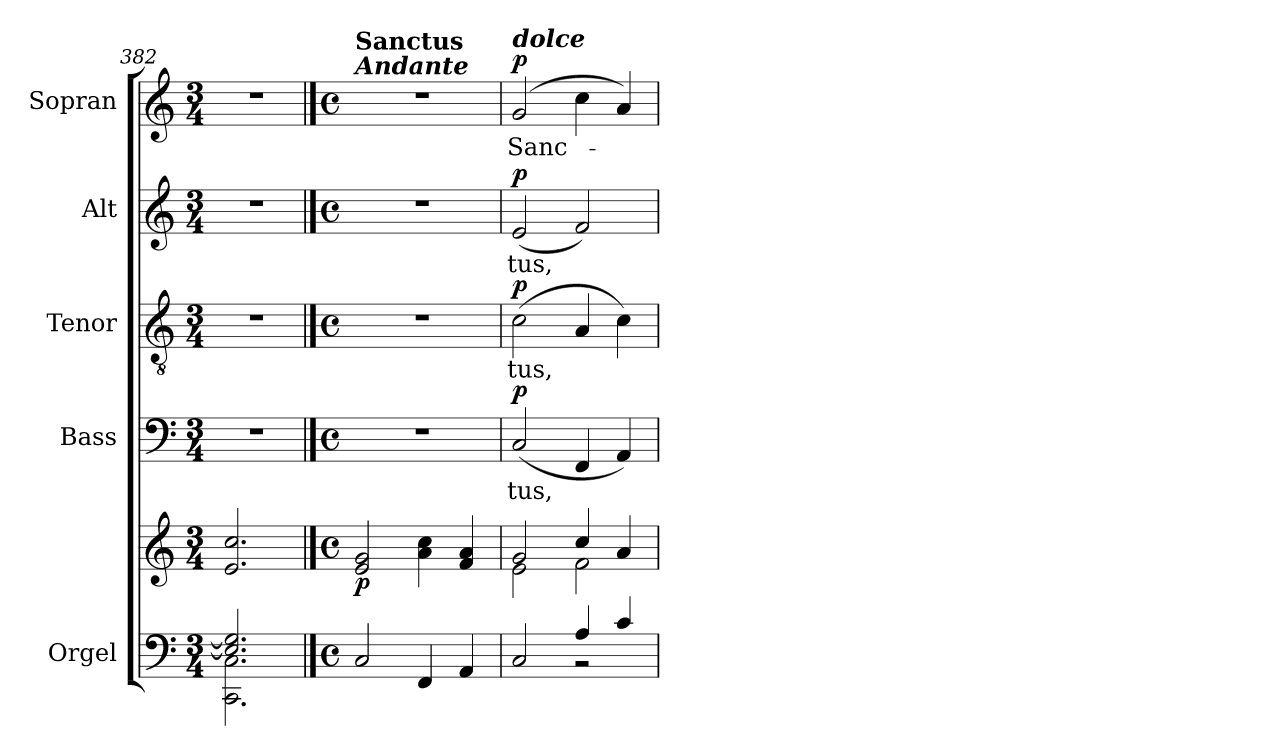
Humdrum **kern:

**kern	**kern	**dynam	**kern	**text	**dynam	**kern	**text	**dynam	**kern	**text	**dynam	**kern	**text	**dynam
*part5	*part5	*part5	*part4	*part4	*part4	*part3	*part3	*part3	*part2	*part2	*part2	*part1	*part1	*part1
*staff6	*staff5	*staff5/6	*staff4	*staff4	*staff4	*staff3	*staff3	*staff3	*staff2	*staff2	*staff2	*staff1	*staff1	*staff1
*I"Orgel	*	*	*I"Bass	*	*	*I"Tenor	*	*	*I"Alt	*	*	*I"Sopran	*	*
*I'Org.	*	*	*I'B.	*	*	*I'T.	*	*	*I'A.	*	*	*I'S.	*	*
*clefF4	*clefG2	*	*clefF4	*	*	*clefGv2	*	*	*clefG2	*	*	*clefG2	*	*
*k[]	*k[]	*	*k[]	*	*	*k[]	*	*	*k[]	*	*	*k[]	*	*
*C:	*C:	*	*C:	*	*	*C:	*	*	*C:	*	*	*C:	*	*
*M3/4	*M3/4	*	*M3/4	*	*	*M3/4	*	*	*M3/4	*	*	*M3/4	*	*
=382	=382	=382	=382	=382	=382	=382	=382	=382	=382	=382	=382	=382	=382	=382
*^	*	*	*	*	*	*	*	*	*	*	*	*	*	*
2.E/] 2.G/]	2.CC\ 2.C\	2.e/ 2.cc/	.	2.r	.	.	2.r	.	.	2.r	.	.	2.r	.	.
*v	*v	*	*	*	*	*	*	*	*	*	*	*	*	*	*
!!LO:PB:g=z
==383	==383	==383	==383	==383	==383	==383	==383	==383	==383	==383	==383	==383	==383	==383
*M4/4	*M4/4	*	*M4/4	*	*	*M4/4	*	*	*M4/4	*	*	*M4/4	*	*
*met(c)	*met(c)	*	*met(c)	*	*	*met(c)	*	*	*met(c)	*	*	*met(c)	*	*
*^	*	*	*	*	*	*	*	*	*	*	*	*	*	*
!	!	!	!	!	!	!	!	!	!	!	!	!	!LO:TX:a:Bi:t=Andante	!	!
!	!	!	!	!	!	!	!	!	!	!	!	!	!LO:TX:a:B:t=Sanctus	!	!
!	!	!	!LO:DY:b	!	!	!	!	!	!	!	!	!	!	!	!
*v	*v	*	*	*	*	*	*	*	*	*	*	*	*	*	*
2C/	2e/ 2g/	p	1r	.	.	1r	.	.	1r	.	.	1r	.	.
4FF/	4a\ 4cc\	.	.	.	.	.	.	.	.	.	.	.	.	.
4AA/	4f/ 4a/	.	.	.	.	.	.	.	.	.	.	.	.	.
=384	=384	=384	=384	=384	=384	=384	=384	=384	=384	=384	=384	=384	=384	=384
*^	*^	*	*	*	*	*	*	*	*	*	*	*	*	*
!	!	!	!	!	!	!	!	!	!	!	!	!	!	!LO:TX:a:Bi:t=dolce	!	!
!	!	!	!	!	!	!LO:LY:b	!LO:DY:a	!	!LO:LY:b	!LO:DY:a	!	!LO:LY:b	!LO:DY:a	!	!LO:LY:b	!LO:DY:a
2C/	2ryy	2g/	2e\	.	(<2C/	-tus,	p	(>2c\	-tus,	p	(<2e/	-tus,	p	(2g/	Sanc-	p
4A/	2r	4cc/	2f\	.	4FF/	.	.	4A/	.	.	2f/)	.	.	4cc\	.	.
4c/	.	4a/	.	.	4AA/)	.	.	4c\)	.	.	.	.	.	4a/)	.	.
*v	*v	*	*	*	*	*	*	*	*	*	*	*	*	*	*	*
*	*v	*v	*	*	*	*	*	*	*	*	*	*	*	*	*
=	=	=	=	=	=	=	=	=	=	=	=	=	=	=
*-	*-	*-	*-	*-	*-	*-	*-	*-	*-	*-	*-	*-	*-	*-
